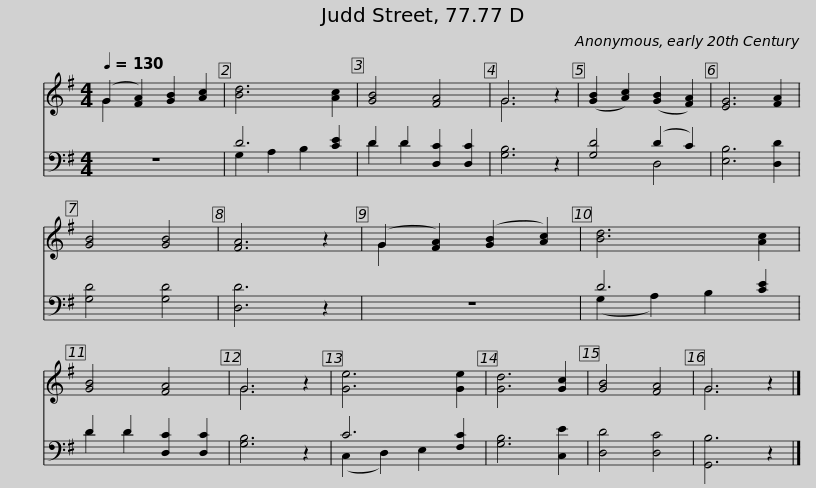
X:1
%%score ( 1 2 ) ( 3 4 )
L:1/8
Q:1/4=130
M:4/4
I:linebreak $
K:G
V:1 treble
V:2 treble
V:3 bass
V:4 bass
V:1
 (G2 [FA]2) [GB]2 [Ac]2 | [Bd]6 [Ac]2 | [GB]4 [FA]4 | G6 z2 | ([GB]2 [Ac]2) ([GB]2 [FA]2) | %5
 [EG]6 [FA]2 | [GB]4 [GB]4 | [FA]6 z2 | (G2 [FA]2) ([GB]2 [Ac]2) | [Bd]6 [Ac]2 |$ %10
 [GB]4 [FA]4 | G6 z2 | [Ge]6 [Ge]2 | [Gd]6 [Gc]2 | [GB]4 [FA]4 | %15
 G6 z2 |] %16
V:2
 G2 x6 | x8 | x8 | G6 x2 | x8 | %5
 x8 | x8 | x8 | G2 x6 | x8 |$ %10
 x8 | G6 x2 | x8 | x8 | x8 | %15
 G6 x2 |] %16
V:3
 z8 | D6 [CE]2 | D2 D2 [D,C]2 [D,C]2 | [G,B,]6 z2 | [G,D]4 (D2 C2) | %5
 [E,B,]6 [D,D]2 | [G,D]4 [G,D]4 | [D,D]6 z2 | z8 | D6 [CE]2 |$ %10
 D2 D2 [D,C]2 [D,C]2 | [G,B,]6 z2 | C6 [F,C]2 | [G,B,]6 [C,E]2 | [D,D]4 [D,C]4 | %15
 [G,,B,]6 z2 |] %16
V:4
 x8 | G,2 A,2 B,2 x2 | D2 D2 x4 | x8 | x4 D,4 | %5
 x8 | x8 | x8 | x8 | (G,2 A,2) B,2 x2 |$ %10
 D2 D2 x4 | x8 | (C,2 D,2) E,2 x2 | x8 | x8 | %15
 x8 |] %16
